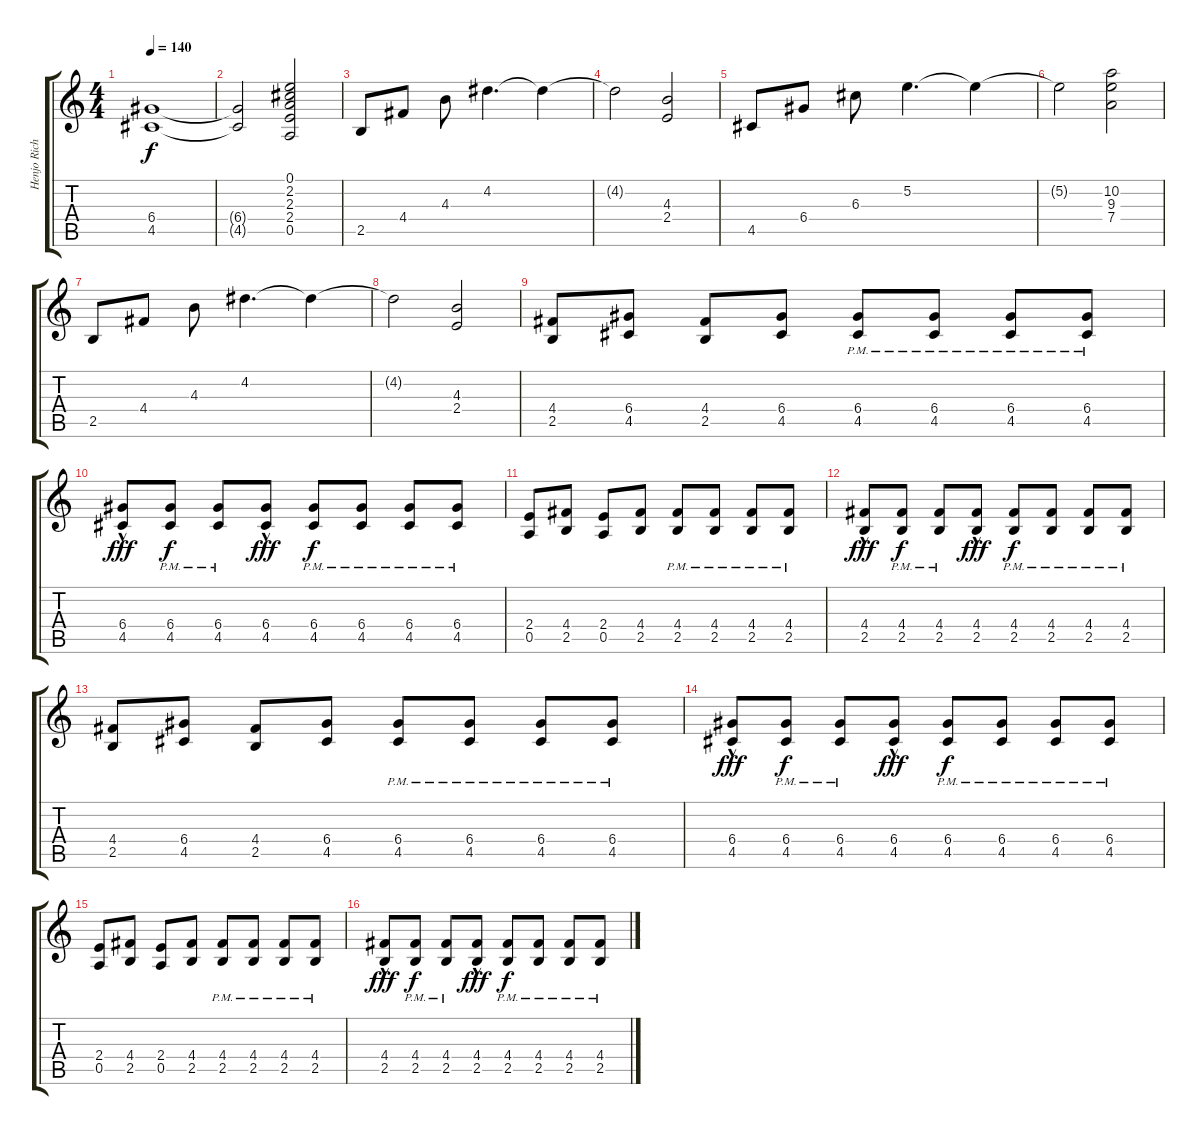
\track ("Henjo Richter" "Henjo Rich") {instrument distortionguitar}
\staff {score tabs}
\tuning (E4 B3 G3 D3 A2 E2) {hide}
\ts (4 4)
\tempo 140
\clef g2
\ks c
(6.4 4.5).1{dy f} |
(6.4{t} 4.5{t}).2 (0.1 2.2 2.3 2.4 0.5).2{instrument electricguitarclean} |
2.5.8 4.4.8 4.3.8 4.2.4{d} 4.2{t}.4 |
4.2{t}.2 (4.3 2.4).2 |
4.5.8 6.4.8 6.3.8 5.2.4{d} 5.2{t}.4 |
5.2{t}.2 (10.2 9.3 7.4).2 |
2.5.8 4.4.8 4.3.8 4.2.4{d} 4.2{t}.4 |
4.2{t}.2 (4.3 2.4).2 |
(4.4 2.5).8{instrument distortionguitar} (6.4 4.5).8 (4.4 2.5).8 (6.4 4.5).8 (6.4{pm} 4.5{pm}).8 (6.4{pm} 4.5{pm}).8 (6.4{pm} 4.5{pm}).8 (6.4{pm} 4.5{pm}).8 |
(6.4 4.5{hac}).8{dy fff} (6.4{pm} 4.5{pm}).8{dy f} (6.4{pm} 4.5{pm}).8 (6.4 4.5{hac}).8{dy fff} (6.4{pm} 4.5{pm}).8{dy f} (6.4{pm} 4.5{pm}).8 (6.4{pm} 4.5{pm}).8 (6.4{pm} 4.5{pm}).8 |
(2.4 0.5).8{instrument distortionguitar} (4.4 2.5).8 (2.4 0.5).8 (4.4 2.5).8 (4.4{pm} 2.5{pm}).8 (4.4{pm} 2.5{pm}).8 (4.4{pm} 2.5{pm}).8 (4.4{pm} 2.5{pm}).8 |
(4.4 2.5{hac}).8{dy fff} (4.4{pm} 2.5{pm}).8{dy f} (4.4{pm} 2.5{pm}).8 (4.4 2.5{hac}).8{dy fff} (4.4{pm} 2.5{pm}).8{dy f} (4.4{pm} 2.5{pm}).8 (4.4{pm} 2.5{pm}).8 (4.4{pm} 2.5{pm}).8 |
(4.4 2.5).8{instrument distortionguitar} (6.4 4.5).8 (4.4 2.5).8 (6.4 4.5).8 (6.4{pm} 4.5{pm}).8 (6.4{pm} 4.5{pm}).8 (6.4{pm} 4.5{pm}).8 (6.4{pm} 4.5{pm}).8 |
(6.4 4.5{hac}).8{dy fff} (6.4{pm} 4.5{pm}).8{dy f} (6.4{pm} 4.5{pm}).8 (6.4 4.5{hac}).8{dy fff} (6.4{pm} 4.5{pm}).8{dy f} (6.4{pm} 4.5{pm}).8 (6.4{pm} 4.5{pm}).8 (6.4{pm} 4.5{pm}).8 |
(2.4 0.5).8{instrument distortionguitar} (4.4 2.5).8 (2.4 0.5).8 (4.4 2.5).8 (4.4{pm} 2.5{pm}).8 (4.4{pm} 2.5{pm}).8 (4.4{pm} 2.5{pm}).8 (4.4{pm} 2.5{pm}).8 |
(4.4 2.5{hac}).8{dy fff} (4.4{pm} 2.5{pm}).8{dy f} (4.4{pm} 2.5{pm}).8 (4.4 2.5{hac}).8{dy fff} (4.4{pm} 2.5{pm}).8{dy f} (4.4{pm} 2.5{pm}).8 (4.4{pm} 2.5{pm}).8 (4.4{pm} 2.5{pm}).8
